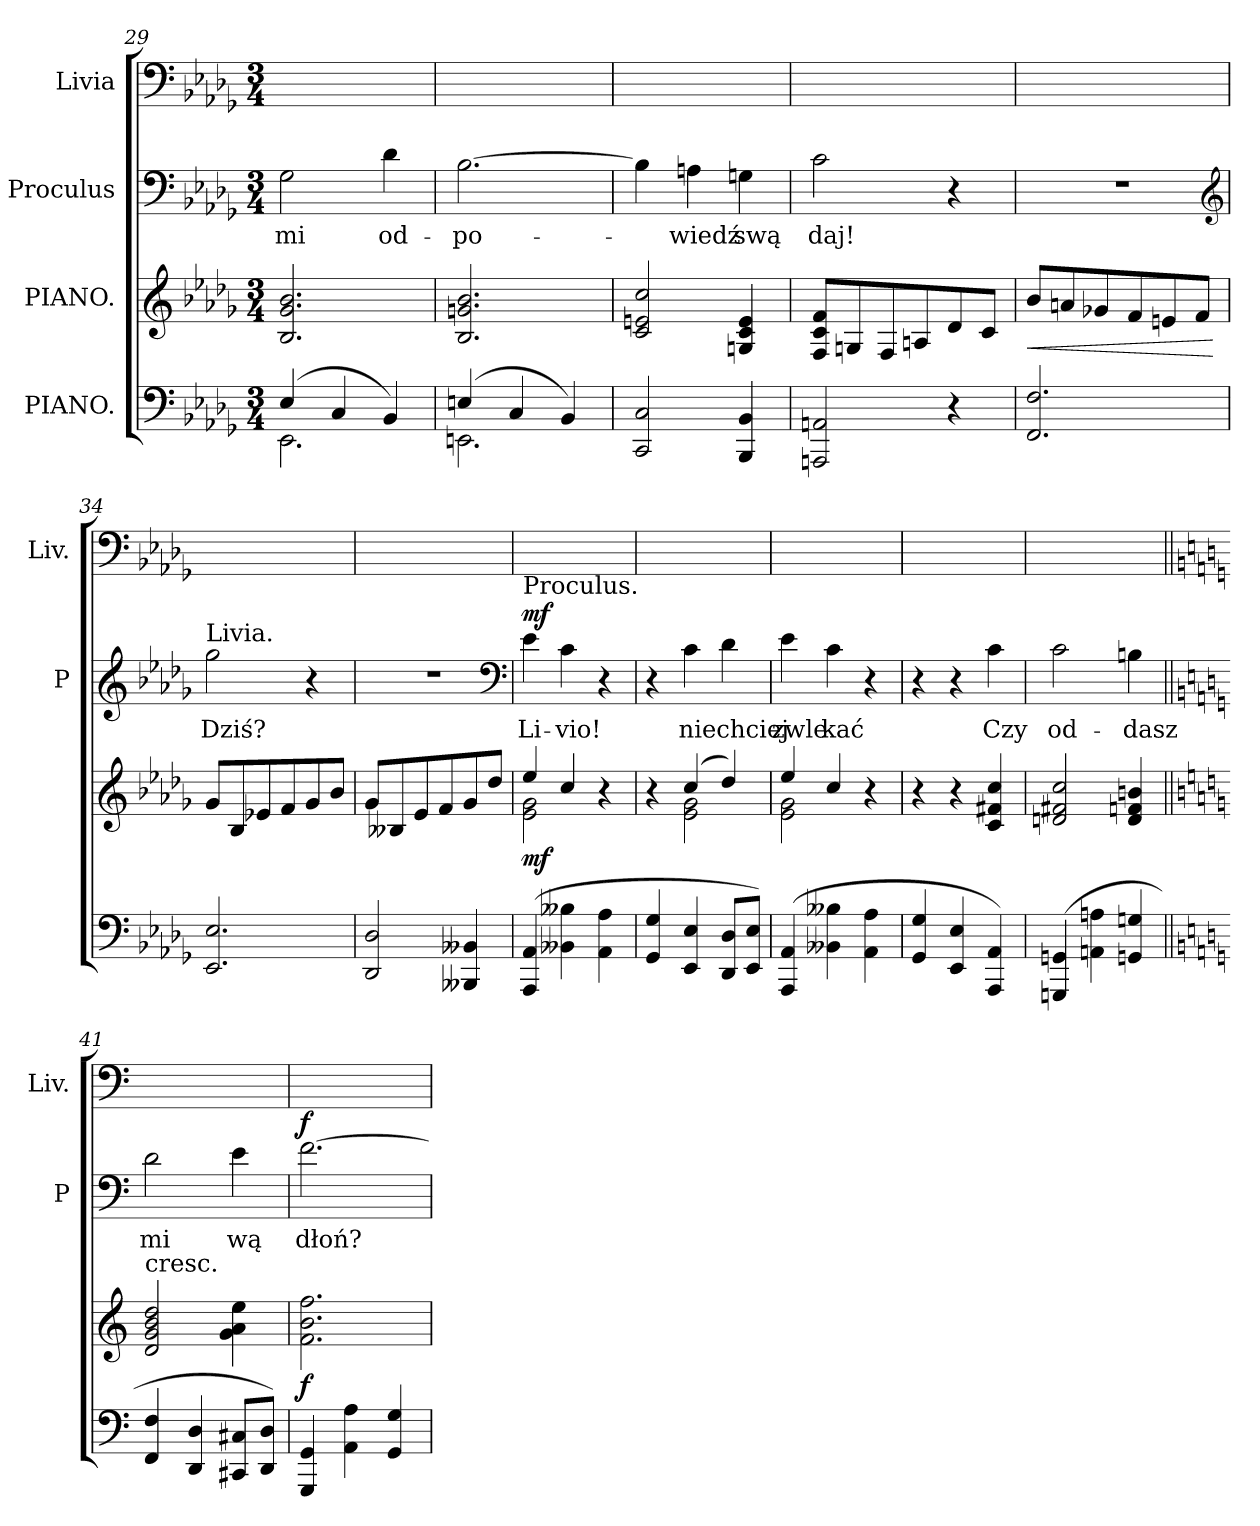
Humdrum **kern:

**kern	**kern	**dynam	**kern	**text	**dynam	**kern
*part4	*part3	*part3	*part2	*part2	*part2	*part1
*staff4	*staff3	*staff3	*staff2	*staff2	*staff2	*staff1
*I"PIANO.	*I"PIANO.	*	*I"Proculus	*	*	*I"Livia
*	*	*	*I'P	*	*	*I'Liv.
*clefF4	*clefG2	*	*clefF4	*	*	*clefF4
*k[b-e-a-d-g-]	*k[b-e-a-d-g-]	*	*k[b-e-a-d-g-]	*	*	*k[b-e-a-d-g-]
*b-:	*b-:	*	*b-:	*	*	*b-:
*M3/4	*M3/4	*	*M3/4	*	*	*M3/4
=29	=29	=29	=29	=29	=29	=29
*^	*	*	*	*	*	*
(4E-/	2.EE-\	2.B-/ 2.g-/ 2.b-/	.	2G-\	mi	.	2.ryy
4C/	.	.	.	.	.	.	.
4BB-/)	.	.	.	4d-\	od-	.	.
=30	=30	=30	=30	=30	=30	=30	=30
(4En/	2.EEn\	2.B-/ 2.gn/ 2.b-/	.	[2.B-\	-po-	.	2.ryy
4C/	.	.	.	.	.	.	.
4BB-/)	.	.	.	.	.	.	.
*v	*v	*	*	*	*	*	*
=31	=31	=31	=31	=31	=31	=31
2CC/ 2C/	2c/ 2en/ 2cc/	.	4B-\]	.	.	2.ryy
.	.	.	4An\	-wiedź	.	.
4BBB-/ 4BB-/	4Gn/ 4c/ 4e/	.	4Gn\	swą	.	.
=32	=32	=32	=32	=32	=32	=32
2AAAn/ 2AAn/	8F/ 8c/ 8f/L	.	2c\	daj!	.	2.ryy
.	8Gn/	.	.	.	.	.
.	8F/	.	.	.	.	.
.	8An/	.	.	.	.	.
4r	8d-/	.	4r	.	.	.
.	8c/J	.	.	.	.	.
=33	=33	=33	=33	=33	=33	=33
!	!	!LO:HP:b	!	!	!	!
2.FF/ 2.F/	8b-/L	<	2.r	.	.	2.ryy
.	8an/	.	.	.	.	.
.	8g-X/	.	.	.	.	.
.	8f/	.	.	.	.	.
.	8en/	.	.	.	.	.
.	8f/J	.	.	.	.	.
*	*	*	*clefG2	*	*	*
.	.	[	.	.	.	.
=34	=34	=34	=34	=34	=34	=34
!	!	!	!LO:TX:a:t=Livia.	!	!	!
2.EE-/ 2.E-/	8g-/L	.	2gg-\	Dziś?	.	2.ryy
.	8B-/	.	.	.	.	.
.	8e-X/	.	.	.	.	.
.	8f/	.	.	.	.	.
.	8g-/	.	4r	.	.	.
.	8b-/J	.	.	.	.	.
=35	=35	=35	=35	=35	=35	=35
2DD-/ 2D-/	8g-/L	.	2.r	.	.	2.ryy
.	8B--X/	.	.	.	.	.
.	8e-/	.	.	.	.	.
.	8f/	.	.	.	.	.
4BBB--X/ 4BB--X/	8g-/	.	.	.	.	.
.	8dd-/J	.	.	.	.	.
*	*	*	*clefF4	*	*	*
=36	=36	=36	=36	=36	=36	=36
*	*^	*	*	*	*	*
!	!	!	!	!LO:TX:a:t=Proculus.	!	!	!
!	!	!	!	!	!	!LO:DY:a	!
(4AAA-/ 4AA-/	4ee-/	2e-\ 2g-\	mf	4e-\	Li-	mf	2.ryy
4BB--X\ 4B--X\	4cc/	.	.	4c\	-vio!	.	.
4AA-\ 4A-\	4r	4ryy	.	4r	.	.	.
=37	=37	=37	=37	=37	=37	=37	=37
4GG-/ 4G-/	4r	4ryy	.	4r	.	.	2.ryy
4EE-/ 4E-/	(4cc/	2e-\ 2g-\	.	4c\	nie	.	.
8DD-/ 8D-/L	4dd-/)	.	.	4d-\	chciej	.	.
8EE-/ 8E-/J)	.	.	.	.	.	.	.
=38	=38	=38	=38	=38	=38	=38	=38
(4AAA-/ 4AA-/	4ee-/	2e-\ 2g-\	.	4e-\	zwle-	.	2.ryy
4BB--X\ 4B--X\	4cc/	.	.	4c\	-kać	.	.
4AA-\ 4A-\	4r	4ryy	.	4r	.	.	.
*	*v	*v	*	*	*	*	*
=39	=39	=39	=39	=39	=39	=39
4GG-/ 4G-/	4r	.	4r	.	.	2.ryy
4EE-/ 4E-/	4r	.	4r	.	.	.
4AAA-/ 4AA-/)	4c/ 4f#X/ 4cc/	.	4c\	Czy	.	.
=40	=40	=40	=40	=40	=40	=40
(4GGGn/ 4GGn/	2dn/ 2f#X/ 2cc/	.	2c\	od-	.	2.ryy
4AAn\ 4An\	.	.	.	.	.	.
4GGn/ 4Gn/	4d/ 4fn/ 4bn/	.	4Bn\	-dasz	.	.
=41||	=41||	=41||	=41||	=41||	=41||	=41||
*k[]	*k[]	*	*k[]	*	*	*k[]
!	!LO:TX:t=cresc.	!	!	!	!	!
4FF/ 4F/	2d/ 2g/ 2b/ 2dd/	.	2d\	mi	.	2.ryy
4DD/ 4D/	.	.	.	.	.	.
8CC#X/ 8C#X/L	4g\ 4a\ 4ee\	.	4e\	wą	.	.
8DD/ 8D/J)	.	.	.	.	.	.
=42	=42	=42	=42	=42	=42	=42
!	!	!	!	!	!LO:DY:a	!
4GGG/ 4GG/	2.f\ 2.b\ 2.ff\	f	[2.f\	dłoń?	f	2.ryy
4AA\ 4A\	.	.	.	.	.	.
4GG/ 4G/	.	.	.	.	.	.
=	=	=	=	=	=	=
*-	*-	*-	*-	*-	*-	*-
